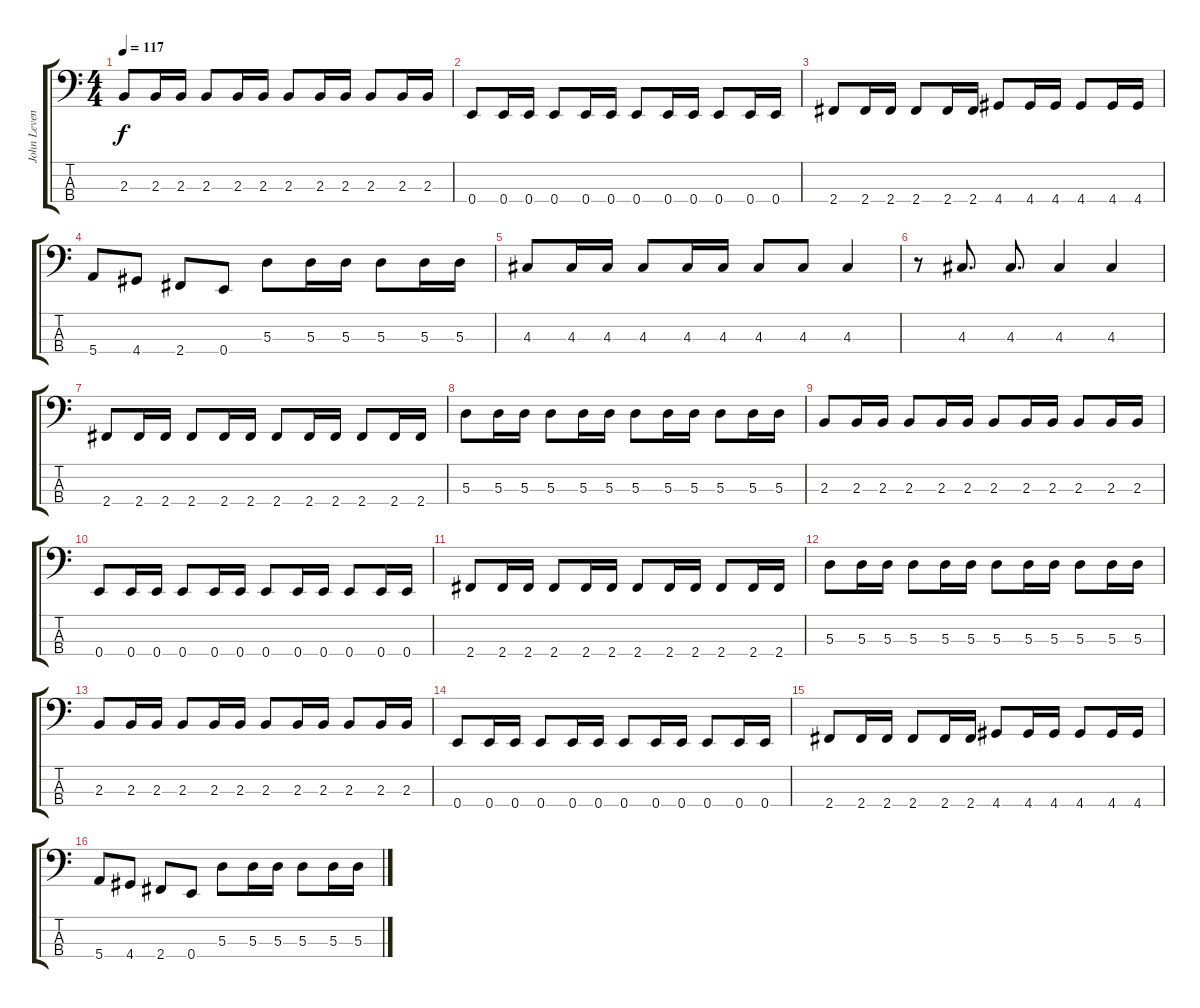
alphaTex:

\track ("John Leven (Bass)" "John Leven") {instrument electricbasspick}
\staff {score tabs}
\tuning (G2 D2 A1 E1) {hide}
\ts (4 4)
\tempo 117
\clef f4
\ks c
2.3.8{dy f} 2.3.16 2.3.16 2.3.8 2.3.16 2.3.16 2.3.8 2.3.16 2.3.16 2.3.8 2.3.16 2.3.16 |
0.4.8 0.4.16 0.4.16 0.4.8 0.4.16 0.4.16 0.4.8 0.4.16 0.4.16 0.4.8 0.4.16 0.4.16 |
2.4.8 2.4.16 2.4.16 2.4.8 2.4.16 2.4.16 4.4.8 4.4.16 4.4.16 4.4.8 4.4.16 4.4.16 |
5.4.8 4.4.8 2.4.8 0.4.8 5.3.8 5.3.16 5.3.16 5.3.8 5.3.16 5.3.16 |
4.3.8 4.3.16 4.3.16 4.3.8 4.3.16 4.3.16 4.3.8 4.3.8 4.3.4 |
r.8 4.3.8{d} 4.3.8{d} 4.3.4 4.3.4 |
2.4.8 2.4.16 2.4.16 2.4.8 2.4.16 2.4.16 2.4.8 2.4.16 2.4.16 2.4.8 2.4.16 2.4.16 |
5.3.8 5.3.16 5.3.16 5.3.8 5.3.16 5.3.16 5.3.8 5.3.16 5.3.16 5.3.8 5.3.16 5.3.16 |
2.3.8 2.3.16 2.3.16 2.3.8 2.3.16 2.3.16 2.3.8 2.3.16 2.3.16 2.3.8 2.3.16 2.3.16 |
0.4.8 0.4.16 0.4.16 0.4.8 0.4.16 0.4.16 0.4.8 0.4.16 0.4.16 0.4.8 0.4.16 0.4.16 |
2.4.8 2.4.16 2.4.16 2.4.8 2.4.16 2.4.16 2.4.8 2.4.16 2.4.16 2.4.8 2.4.16 2.4.16 |
5.3.8 5.3.16 5.3.16 5.3.8 5.3.16 5.3.16 5.3.8 5.3.16 5.3.16 5.3.8 5.3.16 5.3.16 |
2.3.8 2.3.16 2.3.16 2.3.8 2.3.16 2.3.16 2.3.8 2.3.16 2.3.16 2.3.8 2.3.16 2.3.16 |
0.4.8 0.4.16 0.4.16 0.4.8 0.4.16 0.4.16 0.4.8 0.4.16 0.4.16 0.4.8 0.4.16 0.4.16 |
2.4.8 2.4.16 2.4.16 2.4.8 2.4.16 2.4.16 4.4.8 4.4.16 4.4.16 4.4.8 4.4.16 4.4.16 |
5.4.8 4.4.8 2.4.8 0.4.8 5.3.8 5.3.16 5.3.16 5.3.8 5.3.16 5.3.16
